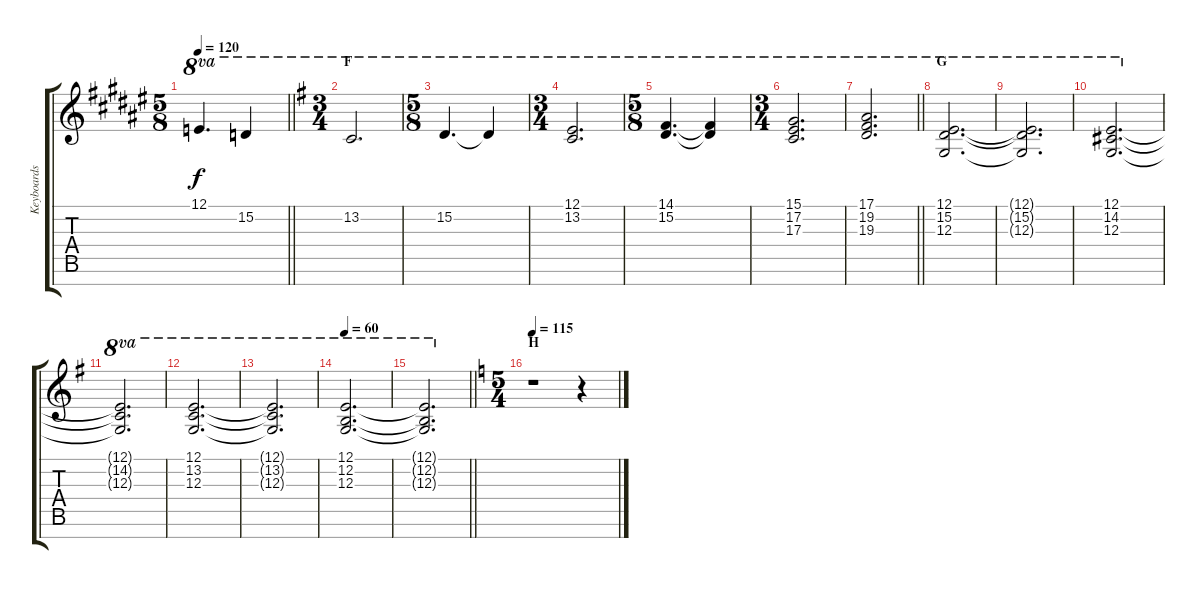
\track ("Keyboards (high register)" "Keyboards ") {instrument acousticgrandpiano}
\staff {score tabs}
\tuning (E4 B3 G3 D3 A2 E2 B1) {hide}
\ts (5 8)
\tempo 120
\clef g2
\barLineRight lightlight
\ks d#minor
12.1.4{d ot 8va dy f} 15.2.4{ot 8va} |
\ts (3 4)
\section ("" "F")
\ks eminor
13.2.2{d ot 8va} |
\ts (5 8)
15.2.4{d ot 8va volume 8 instrument stringensemble2} 15.2{t}.4{ot 8va} |
\ts (3 4)
(12.1 13.2).2{d ot 8va} |
\ts (5 8)
(14.1 15.2).4{d ot 8va} (14.1{t} 15.2{t}).4{ot 8va} |
\ts (3 4)
(15.1 17.2 17.3).2{d ot 8va} |
\barLineRight lightlight
(17.1 19.2 19.3).2{d ot 8va} |
\section ("" "G")
(12.1 15.2 12.3).2{d ot 8va} |
(12.1{t} 15.2{t} 12.3{t}).2{d ot 8va} |
(12.1 14.2 12.3).2{d ot 8va} |
(12.1{t} 14.2{t} 12.3{t}).2{d ot 8va} |
(12.1 13.2 12.3).2{d ot 8va} |
(12.1{t} 13.2{t} 12.3{t}).2{d ot 8va} |
\tempo 60
(12.1 12.2 12.3).2{d ot 8va} |
\barLineRight lightlight
(12.1{t} 12.2{t} 12.3{t}).2{d ot 8va} |
\ts (5 4)
\section ("" "H")
\tempo 115
\ks aminor
r.1 r.4
